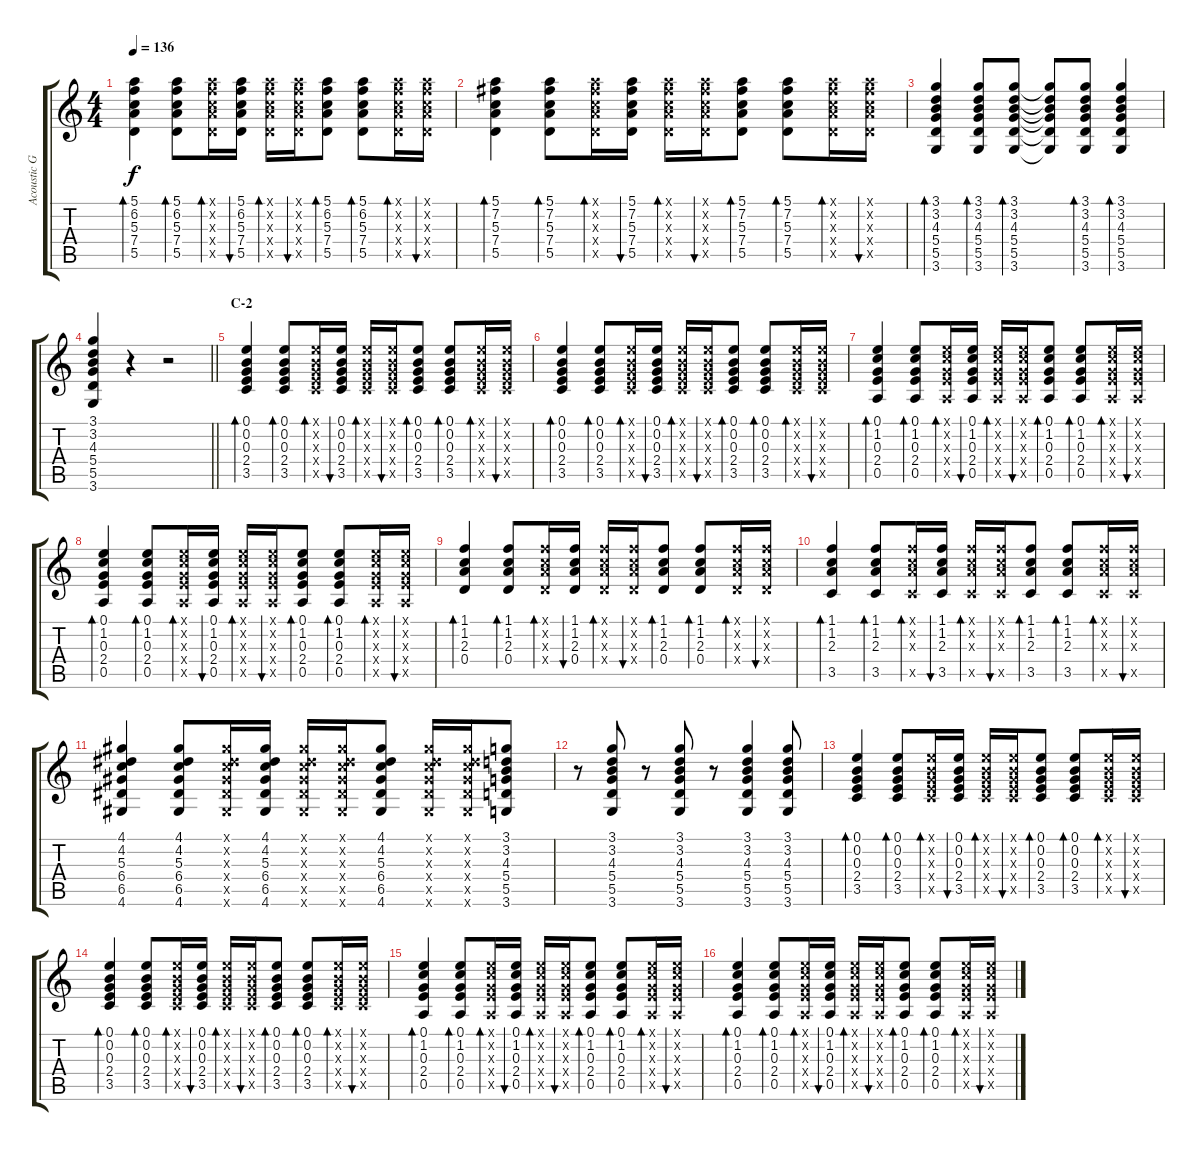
\track ("Acoustic Guitar I" "Acoustic G") {instrument acousticguitarsteel}
\staff {score tabs}
\tuning (E4 B3 G3 D3 A2 E2) {hide}
\ts (4 4)
\tempo 136
\clef g2
\ks c
(5.1 6.2 5.3 7.4 5.5).4{bd 60 dy f} (5.1 6.2 5.3 7.4 5.5).8{bd 30} (5.1{x} 6.2{x} 5.3{x} 7.4{x} 5.5{x}).16{bd 30} (5.1 6.2 5.3 7.4 5.5).16{bu 30} (5.1{x} 6.2{x} 5.3{x} 7.4{x} 5.5{x}).16{bd 30} (5.1{x} 6.2{x} 5.3{x} 7.4{x} 5.5{x}).16{bu 30} (5.1 6.2 5.3 7.4 5.5).8{bd 30} (5.1 6.2 5.3 7.4 5.5).8{bd 30} (5.1{x} 6.2{x} 5.3{x} 7.4{x} 5.5{x}).16{bd 30} (5.1{x} 6.2{x} 5.3{x} 7.4{x} 5.5{x}).16{bu 30} |
(5.1 7.2 5.3 7.4 5.5).4{bd 60} (5.1 7.2 5.3 7.4 5.5).8{bd 30} (5.1{x} 7.2{x} 5.3{x} 7.4{x} 5.5{x}).16{bd 30} (5.1 7.2 5.3 7.4 5.5).16{bu 30} (5.1{x} 7.2{x} 5.3{x} 7.4{x} 5.5{x}).16{bd 30} (5.1{x} 7.2{x} 5.3{x} 7.4{x} 5.5{x}).16{bu 30} (5.1 7.2 5.3 7.4 5.5).8{bd 30} (5.1 7.2 5.3 7.4 5.5).8{bd 30} (5.1{x} 7.2{x} 5.3{x} 7.4{x} 5.5{x}).16{bd 30} (5.1{x} 7.2{x} 5.3{x} 7.4{x} 5.5{x}).16{bu 30} |
(3.1 3.2 4.3 5.4 5.5 3.6).4{bd 30} (3.1 3.2 4.3 5.4 5.5 3.6).8{bd 30} (3.1 3.2 4.3 5.4 5.5 3.6).8{bd 30} (3.1{t} 3.2{t} 4.3{t} 5.4{t} 5.5{t} 3.6{t}).8 (3.1 3.2 4.3 5.4 5.5 3.6).8{bd 30} (3.1 3.2 4.3 5.4 5.5 3.6).4{bd 30} |
\barLineRight lightlight
(3.1 3.2 4.3 5.4 5.5 3.6).4 r.4 r.2 |
\section ("" "C-2")
(0.1 0.2 0.3 2.4 3.5).4{bd 60} (0.1 0.2 0.3 2.4 3.5).8{bd 60} (0.1{x} 0.2{x} 0.3{x} 2.4{x} 3.5{x}).16{bd 60} (0.1 0.2 0.3 2.4 3.5).16{bu 60} (0.1{x} 0.2{x} 0.3{x} 2.4{x} 3.5{x}).16{bd 60} (0.1{x} 0.2{x} 0.3{x} 2.4{x} 3.5{x}).16{bu 60} (0.1 0.2 0.3 2.4 3.5).8{bd 60} (0.1 0.2 0.3 2.4 3.5).8{bd 60} (0.1{x} 0.2{x} 0.3{x} 2.4{x} 3.5{x}).16{bd 60} (0.1{x} 0.2{x} 0.3{x} 2.4{x} 3.5{x}).16{bu 60} |
(0.1 0.2 0.3 2.4 3.5).4{bd 30} (0.1 0.2 0.3 2.4 3.5).8{bd 60} (0.1{x} 0.2{x} 0.3{x} 2.4{x} 3.5{x}).16{bd 60} (0.1 0.2 0.3 2.4 3.5).16{bu 60} (0.1{x} 0.2{x} 0.3{x} 2.4{x} 3.5{x}).16{bd 60} (0.1{x} 0.2{x} 0.3{x} 2.4{x} 3.5{x}).16{bu 60} (0.1 0.2 0.3 2.4 3.5).8{bd 60} (0.1 0.2 0.3 2.4 3.5).8{bd 60} (0.1{x} 0.2{x} 0.3{x} 2.4{x} 3.5{x}).16{bd 60} (0.1{x} 0.2{x} 0.3{x} 2.4{x} 3.5{x}).16{bu 60} |
(0.1 1.2 0.3 2.4 0.5).4{bd 30} (0.1 1.2 0.3 2.4 0.5).8{bd 30} (0.1{x} 1.2{x} 0.3{x} 2.4{x} 0.5{x}).16{bd 30} (0.1 1.2 0.3 2.4 0.5).16{bu 30} (0.1{x} 1.2{x} 0.3{x} 2.4{x} 0.5{x}).16{bd 30} (0.1{x} 1.2{x} 0.3{x} 2.4{x} 0.5{x}).16{bu 30} (0.1 1.2 0.3 2.4 0.5).8{bd 30} (0.1 1.2 0.3 2.4 0.5).8{bd 30} (0.1{x} 1.2{x} 0.3{x} 2.4{x} 0.5{x}).16{bd 30} (0.1{x} 1.2{x} 0.3{x} 2.4{x} 0.5{x}).16{bu 30} |
(0.1 1.2 0.3 2.4 0.5).4{bd 30} (0.1 1.2 0.3 2.4 0.5).8{bd 30} (0.1{x} 1.2{x} 0.3{x} 2.4{x} 0.5{x}).16{bd 30} (0.1 1.2 0.3 2.4 0.5).16{bu 30} (0.1{x} 1.2{x} 0.3{x} 2.4{x} 0.5{x}).16{bd 30} (0.1{x} 1.2{x} 0.3{x} 2.4{x} 0.5{x}).16{bu 30} (0.1 1.2 0.3 2.4 0.5).8{bd 30} (0.1 1.2 0.3 2.4 0.5).8{bd 30} (0.1{x} 1.2{x} 0.3{x} 2.4{x} 0.5{x}).16{bd 30} (0.1{x} 1.2{x} 0.3{x} 2.4{x} 0.5{x}).16{bu 30} |
(1.1 1.2 2.3 0.4).4{bd 30} (1.1 1.2 2.3 0.4).8{bd 30} (1.1{x} 1.2{x} 2.3{x} 0.4{x}).16{bd 30} (1.1 1.2 2.3 0.4).16{bu 30} (1.1{x} 1.2{x} 2.3{x} 0.4{x}).16{bd 30} (1.1{x} 1.2{x} 2.3{x} 0.4{x}).16{bu 30} (1.1 1.2 2.3 0.4).8{bd 30} (1.1 1.2 2.3 0.4).8{bd 30} (1.1{x} 1.2{x} 2.3{x} 0.4{x}).16{bd 30} (1.1{x} 1.2{x} 2.3{x} 0.4{x}).16{bu 30} |
(1.1 1.2 2.3 3.5).4{bd 30} (1.1 1.2 2.3 3.5).8{bd 30} (1.1{x} 1.2{x} 2.3{x} 3.5{x}).16{bd 30} (1.1 1.2 2.3 3.5).16{bu 30} (1.1{x} 1.2{x} 2.3{x} 3.5{x}).16{bd 30} (1.1{x} 1.2{x} 2.3{x} 3.5{x}).16{bu 30} (1.1 1.2 2.3 3.5).8{bd 30} (1.1 1.2 2.3 3.5).8{bd 30} (1.1{x} 1.2{x} 2.3{x} 3.5{x}).16{bd 30} (1.1{x} 1.2{x} 2.3{x} 3.5{x}).16{bu 30} |
(4.1 4.2 5.3 6.4 6.5 4.6).4 (4.1 4.2 5.3 6.4 6.5 4.6).8 (4.1{x} 4.2{x} 5.3{x} 6.4{x} 6.5{x} 4.6{x}).16 (4.1 4.2 5.3 6.4 6.5 4.6).16 (4.1{x} 4.2{x} 5.3{x} 6.4{x} 6.5{x} 4.6{x}).16 (4.1{x} 4.2{x} 5.3{x} 6.4{x} 6.5{x} 4.6{x}).16 (4.1 4.2 5.3 6.4 6.5 4.6).8 (4.1{x} 4.2{x} 5.3{x} 6.4{x} 6.5{x} 4.6{x}).16 (4.1{x} 4.2{x} 5.3{x} 6.4{x} 6.5{x} 4.6{x}).16 (3.1 3.2 4.3 5.4 5.5 3.6).8 |
r.8 (3.1 3.2 4.3 5.4 5.5 3.6).8 r.8 (3.1 3.2 4.3 5.4 5.5 3.6).8 r.8 (3.1 3.2 4.3 5.4 5.5 3.6).4 (3.1 3.2 4.3 5.4 5.5 3.6).8 |
(0.1 0.2 0.3 2.4 3.5).4{bd 60} (0.1 0.2 0.3 2.4 3.5).8{bd 60} (0.1{x} 0.2{x} 0.3{x} 2.4{x} 3.5{x}).16{bd 60} (0.1 0.2 0.3 2.4 3.5).16{bu 60} (0.1{x} 0.2{x} 0.3{x} 2.4{x} 3.5{x}).16{bd 60} (0.1{x} 0.2{x} 0.3{x} 2.4{x} 3.5{x}).16{bu 60} (0.1 0.2 0.3 2.4 3.5).8{bd 60} (0.1 0.2 0.3 2.4 3.5).8{bd 60} (0.1{x} 0.2{x} 0.3{x} 2.4{x} 3.5{x}).16{bd 60} (0.1{x} 0.2{x} 0.3{x} 2.4{x} 3.5{x}).16{bu 60} |
(0.1 0.2 0.3 2.4 3.5).4{bd 30} (0.1 0.2 0.3 2.4 3.5).8{bd 60} (0.1{x} 0.2{x} 0.3{x} 2.4{x} 3.5{x}).16{bd 60} (0.1 0.2 0.3 2.4 3.5).16{bu 60} (0.1{x} 0.2{x} 0.3{x} 2.4{x} 3.5{x}).16{bd 60} (0.1{x} 0.2{x} 0.3{x} 2.4{x} 3.5{x}).16{bu 60} (0.1 0.2 0.3 2.4 3.5).8{bd 60} (0.1 0.2 0.3 2.4 3.5).8{bd 60} (0.1{x} 0.2{x} 0.3{x} 2.4{x} 3.5{x}).16{bd 60} (0.1{x} 0.2{x} 0.3{x} 2.4{x} 3.5{x}).16{bu 60} |
(0.1 1.2 0.3 2.4 0.5).4{bd 30} (0.1 1.2 0.3 2.4 0.5).8{bd 30} (0.1{x} 1.2{x} 0.3{x} 2.4{x} 0.5{x}).16{bd 30} (0.1 1.2 0.3 2.4 0.5).16{bu 30} (0.1{x} 1.2{x} 0.3{x} 2.4{x} 0.5{x}).16{bd 30} (0.1{x} 1.2{x} 0.3{x} 2.4{x} 0.5{x}).16{bu 30} (0.1 1.2 0.3 2.4 0.5).8{bd 30} (0.1 1.2 0.3 2.4 0.5).8{bd 30} (0.1{x} 1.2{x} 0.3{x} 2.4{x} 0.5{x}).16{bd 30} (0.1{x} 1.2{x} 0.3{x} 2.4{x} 0.5{x}).16{bu 30} |
(0.1 1.2 0.3 2.4 0.5).4{bd 30} (0.1 1.2 0.3 2.4 0.5).8{bd 30} (0.1{x} 1.2{x} 0.3{x} 2.4{x} 0.5{x}).16{bd 30} (0.1 1.2 0.3 2.4 0.5).16{bu 30} (0.1{x} 1.2{x} 0.3{x} 2.4{x} 0.5{x}).16{bd 30} (0.1{x} 1.2{x} 0.3{x} 2.4{x} 0.5{x}).16{bu 30} (0.1 1.2 0.3 2.4 0.5).8{bd 30} (0.1 1.2 0.3 2.4 0.5).8{bd 30} (0.1{x} 1.2{x} 0.3{x} 2.4{x} 0.5{x}).16{bd 30} (0.1{x} 1.2{x} 0.3{x} 2.4{x} 0.5{x}).16{bu 30}
